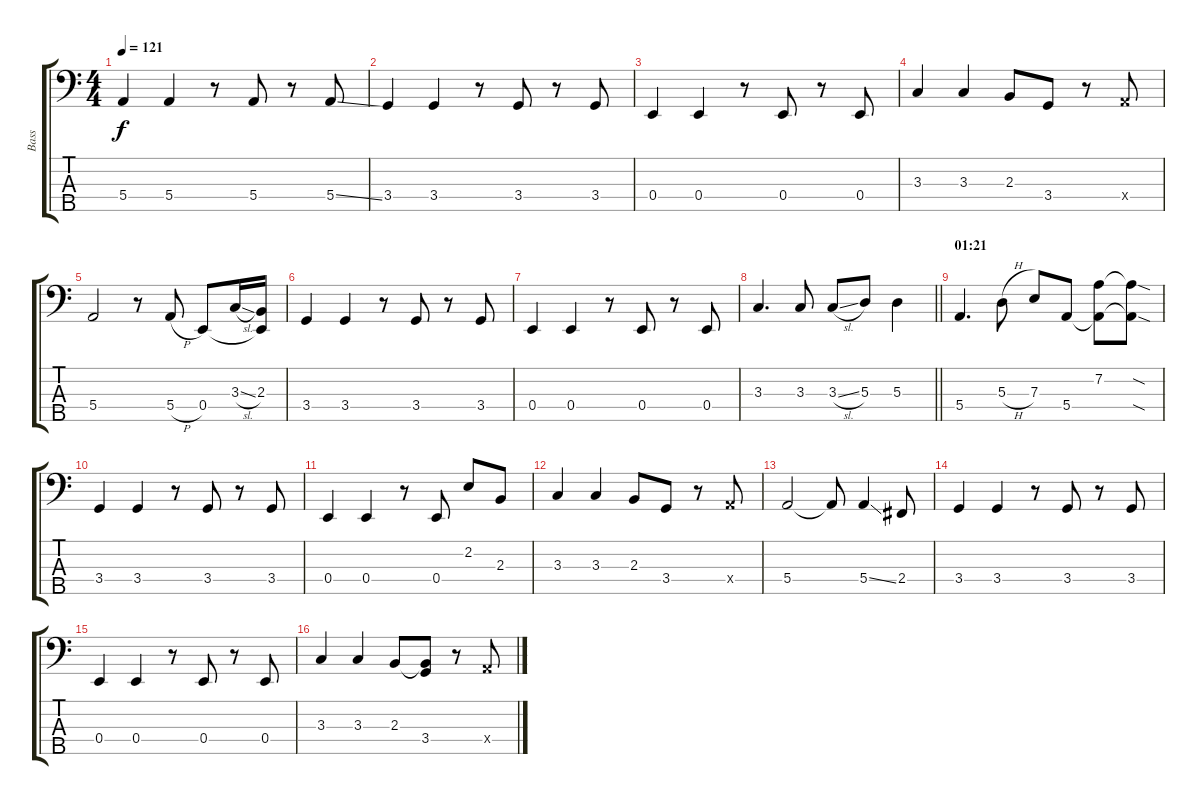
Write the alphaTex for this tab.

\track ("Bass" "Bass") {instrument electricbassfinger}
\staff {score tabs}
\tuning (G2 D2 A1 E1 B0) {hide}
\ts (4 4)
\tempo 121
\clef f4
\ks c
5.4.4{dy f} 5.4.4 r.8 5.4.8 r.8 5.4{ss}.8 |
3.4.4 3.4.4 r.8 3.4.8 r.8 3.4.8 |
0.4.4 0.4.4 r.8 0.4.8 r.8 0.4.8 |
3.3.4 3.3.4 2.3.8 3.4.8 r.8 5.4{x}.8 |
5.4.2 r.8 5.4{h}.8 0.4.8 3.3{sl}.16 (2.3 0.4{t}).16 |
3.4.4 3.4.4 r.8 3.4.8 r.8 3.4.8 |
0.4.4 0.4.4 r.8 0.4.8 r.8 0.4.8 |
\barLineRight lightlight
3.3.4{d} 3.3.8 3.3{sl}.8 5.3.8 5.3.4 |
\section ("" "01:21")
5.4.4{d} 5.3{h}.8 7.3.8 5.4.8 (7.2 5.4{t}).8 (7.2{sod t} 5.4{sod t}).8 |
3.4.4 3.4.4 r.8 3.4.8 r.8 3.4.8 |
0.4.4 0.4.4 r.8 0.4.8 2.2.8 2.3.8 |
3.3.4 3.3.4 2.3.8 3.4.8 r.8 5.4{x}.8 |
5.4.2 5.4{t}.8 5.4{ss}.4 2.4.8 |
3.4.4 3.4.4 r.8 3.4.8 r.8 3.4.8 |
0.4.4 0.4.4 r.8 0.4.8 r.8 0.4.8 |
3.3.4 3.3.4 2.3.8 (2.3{t} 3.4).8 r.8 5.4{x}.8
